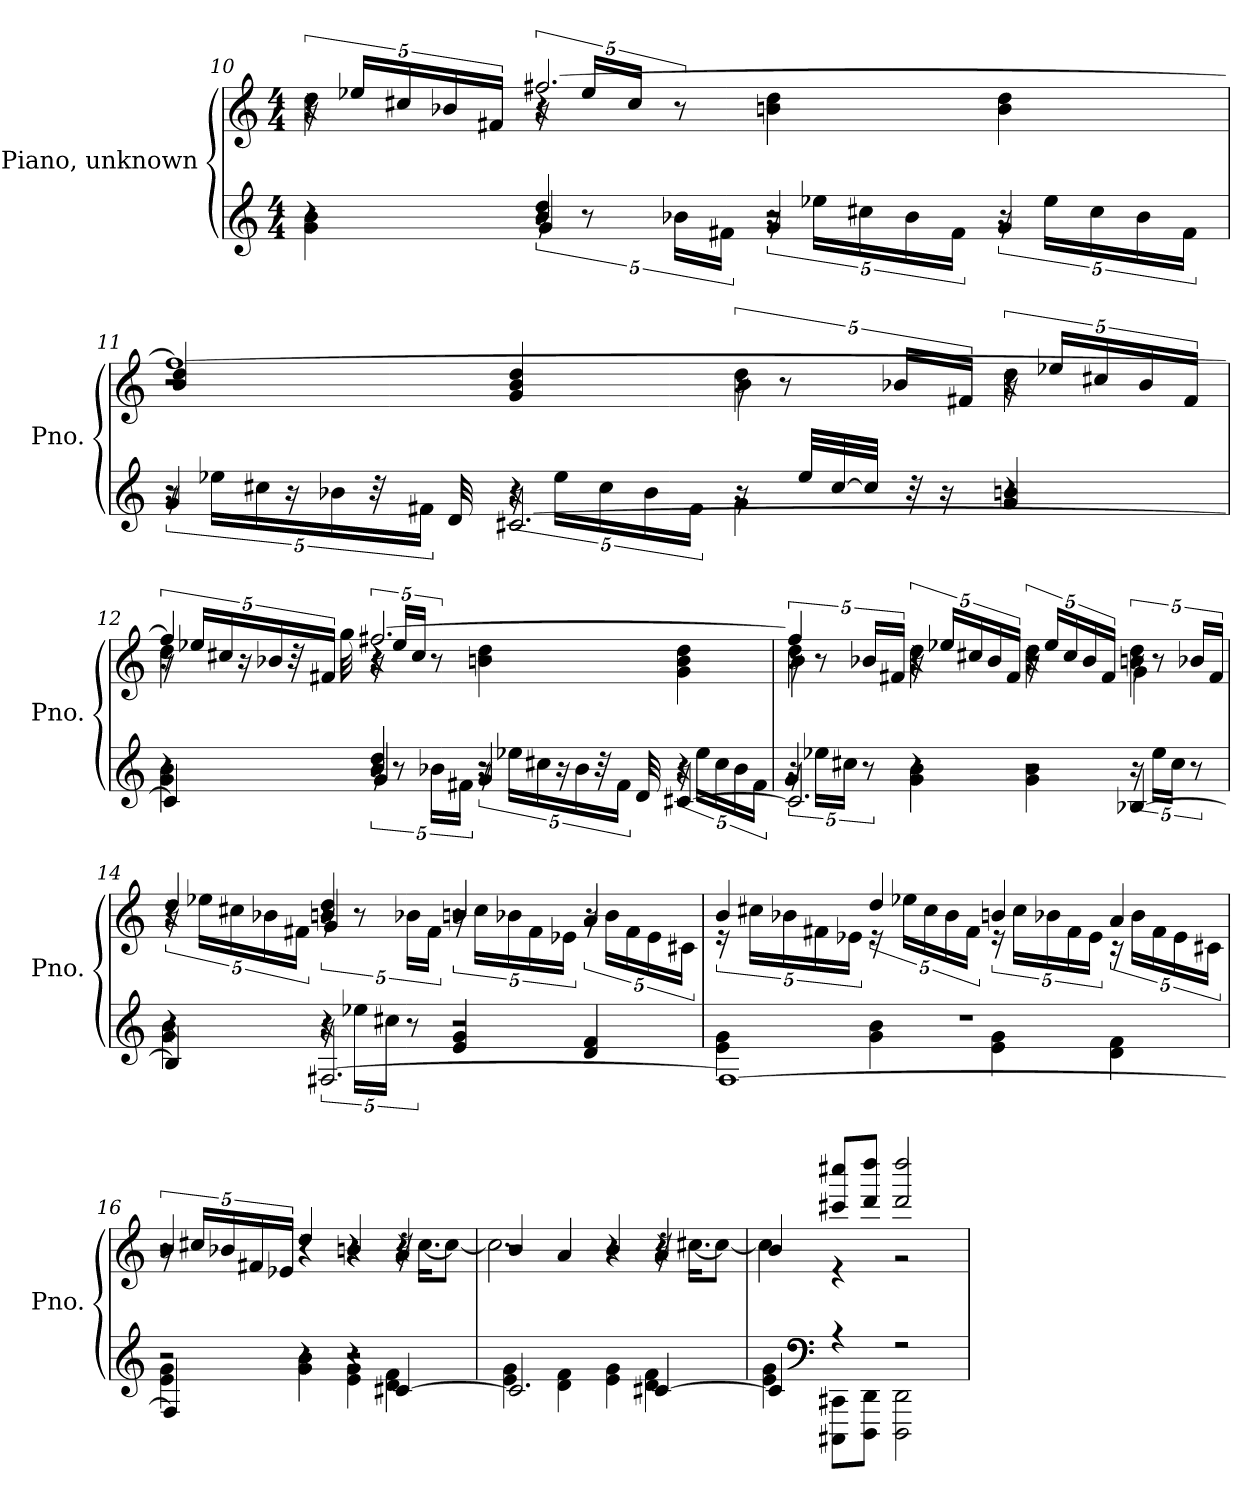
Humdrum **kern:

**kern	**kern
*part1	*part1
*staff2	*staff1
*I"Piano, unknown	*
*I'Pno.	*
!!LO:LB:g=z
*clefG2	*clefG2
*k[]	*k[]
*M4/4	*M4/4
=10	=10
*^	*^
*	*^	*	*^
4r	4g\ 4b\	4r	4r	4dd\	20r
.	.	.	.	.	20ee-X/LL
.	.	.	.	.	20cc#X/
.	.	.	.	.	20b-X/
.	.	.	.	.	20f#X/JJ
4b/ 4dd/	20r	4g/	[2.ff#X/	4r	20r
.	10r	.	.	.	20ee-/LL
.	.	.	.	.	20cc#/JJ
.	20b-X\LL	.	.	.	10r
.	20f#X\JJ	.	.	.	.
2r	20r	4g/	.	4bn\ 4dd\	2r
.	20ee-X\LL	.	.	.	.
.	20cc#X\	.	.	.	.
.	20b-\	.	.	.	.
.	20f#\JJ	.	.	.	.
.	20r	4g/	.	4b\ 4dd\	.
.	20ee-\LL	.	.	.	.
.	20cc#\	.	.	.	.
.	20b-\	.	.	.	.
.	20f#\JJ	.	.	.	.
!!LO:LB:g=z
=11	=11	=11	=11	=11	=11
*	*	*	*	*	*^
8r	20r	4g/	1ff#_	2r	4b/ 4dd/	2r
.	20ee-X\LL	.	.	.	.	.
.	20cc#X\	.	.	.	.	.
16r	.	.	.	.	.	.
.	20b-X\	.	.	.	.	.
32r	.	.	.	.	.	.
.	20f#X\JJ	.	.	.	.	.
32d/	.	.	.	.	.	.
4r	20r	[2.c#X/	.	.	4g/ 4b/ 4dd/	.
.	20ee-\LL	.	.	.	.	.
.	20cc#\	.	.	.	.	.
.	20b-\	.	.	.	.	.
.	20f#\JJ	.	.	.	.	.
16r	4g\	.	.	4dd\	20r	4b\
.	.	.	.	.	10r	.
32ee-/LLL	.	.	.	.	.	.
[32cc#/	.	.	.	.	.	.
32cc#/JJJ]	.	.	.	.	.	.
.	.	.	.	.	20b-X/LL	.
32r	.	.	.	.	.	.
16r	.	.	.	.	.	.
.	.	.	.	.	20f#X/JJ	.
4g/ 4bn/	4r	.	.	4dd\	20r	4r
.	.	.	.	.	20ee-X/LL	.
.	.	.	.	.	20cc#X/	.
.	.	.	.	.	20b-/	.
.	.	.	.	.	20f#/JJ	.
!!LO:LB:g=z	!!	!!	!!
=12	=12	=12	=12	=12	=12	=12
4r	4g\ 4b\	4c#/]	4ff#/]	8r	20r	4dd\
.	.	.	.	.	20ee-X/LL	.
.	.	.	.	.	20cc#X/	.
.	.	.	.	16r	.	.
.	.	.	.	.	20b-X/	.
.	.	.	.	32r	.	.
.	.	.	.	.	20f#X/JJ	.
.	.	.	.	32gg\	.	.
4b/ 4dd/	20r	4g/	[2.ff#X/	4r	20r	4r
.	10r	.	.	.	20ee-/LL	.
.	.	.	.	.	20cc#/JJ	.
.	20b-X\LL	.	.	.	10r	.
.	20f#X\JJ	.	.	.	.	.
8r	20r	4g/	.	4bn\ 4dd\	2r	2r
.	20ee-X\LL	.	.	.	.	.
.	20cc#X\	.	.	.	.	.
16r	.	.	.	.	.	.
.	20b-\	.	.	.	.	.
32r	.	.	.	.	.	.
.	20f#\JJ	.	.	.	.	.
32d/	.	.	.	.	.	.
[4c#X/	20r	4r	.	4g\ 4b\ 4dd\	.	.
.	20ee-\LL	.	.	.	.	.
.	20cc#\	.	.	.	.	.
.	20b-\	.	.	.	.	.
.	20f#\JJ	.	.	.	.	.
!!LO:PB:g=z	!!	!!	!!
=13	=13	=13	=13	=13	=13	=13
2.c#/]	20r	4g/	4ff#/]	4dd\	20r	4b\
.	20ee-X\LL	.	.	.	10r	.
.	20cc#X\JJ	.	.	.	.	.
.	10r	.	.	.	20b-X/LL	.
.	.	.	.	.	20f#X/JJ	.
.	4g\ 4b\	4r	4r	4dd\	20r	4r
.	.	.	.	.	20ee-X/LL	.
.	.	.	.	.	20cc#X/	.
.	.	.	.	.	20b-/	.
.	.	.	.	.	20f#/JJ	.
.	4g\ 4b\	2r	2r	4dd\	20r	4r
.	.	.	.	.	20ee-/LL	.
.	.	.	.	.	20cc#/	.
.	.	.	.	.	20b-/	.
.	.	.	.	.	20f#/JJ	.
[4B-X/	20r	.	.	4bn\ 4dd\	20r	4g\
.	20ee-\LL	.	.	.	10r	.
.	20cc#\JJ	.	.	.	.	.
.	10r	.	.	.	20b-X/LL	.
.	.	.	.	.	20f#/JJ	.
*	*	*	*	*	*v	*v
!!LO:LB:g=z
=14	=14	=14	=14	=14	=14
4B-/]	4g\ 4b\	4r	4dd/	20r	4r
.	.	.	.	20ee-X\LL	.
.	.	.	.	20cc#X\	.
.	.	.	.	20b-X\	.
.	.	.	.	20f#X\JJ	.
4r	20r	[2.F#X/	4bn/ 4dd/	20r	4g/
.	20ee-X\LL	.	.	10r	.
.	20cc#X\JJ	.	.	.	.
.	10r	.	.	20b-X\LL	.
.	.	.	.	20f#\JJ	.
4e/ 4g/	2r	.	4bn/	20r	2r
.	.	.	.	20cc#\LL	.
.	.	.	.	20b-X\	.
.	.	.	.	20f#\	.
.	.	.	.	20e-X\JJ	.
4d/ 4f/	.	.	4a/	20r	.
.	.	.	.	20b-\LL	.
.	.	.	.	20f#\	.
.	.	.	.	20e-\	.
.	.	.	.	20c#X\JJ	.
*	*	*	*	*v	*v
!!LO:LB:g=z
=15	=15	=15	=15	=15
1r	4e\ 4g\	1F#_	4b/	20r
.	.	.	.	20cc#X\LL
.	.	.	.	20b-X\
.	.	.	.	20f#X\
.	.	.	.	20e-X\JJ
.	4g\ 4b\	.	4dd/	20r
.	.	.	.	20ee-X\LL
.	.	.	.	20cc#\
.	.	.	.	20b-\
.	.	.	.	20f#\JJ
.	4e\ 4g\	.	4bn/	20r
.	.	.	.	20cc#\LL
.	.	.	.	20b-X\
.	.	.	.	20f#\
.	.	.	.	20e-\JJ
.	4d\ 4f\	.	4a/	20r
.	.	.	.	20b-\LL
.	.	.	.	20f#\
.	.	.	.	20e-\
.	.	.	.	20c#X\JJ
=16	=16	=16	=16	=16
*	*	*	*	*^
2r	4e\ 4g\	4F#/]	20r	2r	4b/
.	.	.	20cc#X/LL	.	.
.	.	.	20b-X/	.	.
.	.	.	20f#X/	.	.
.	.	.	20e-X/JJ	.	.
.	4g\ 4b\	4r	4dd/	.	4r
4r	4e\ 4g\	2r	4bn/	4r	4r
[4c#X/	4d\ 4f\	.	4r	32r	4a/
.	.	.	.	[16.cc#\KL	.
.	.	.	.	8cc#\J_	.
*	*v	*v	*	*	*
!!LO:LB:g=z	!!	!!
=17	=17	=17	=17	=17
2.c#/]	4e\ 4g\	4b/	2.cc#\]	2r
.	4d\ 4f\	4a/	.	.
.	4e\ 4g\	4b/	.	4r
[4c#X/	4d\ 4f\	4r	32r	4a/
.	.	.	[16.cc#X\KL	.
.	.	.	8cc#\J_	.
*	*	*	*v	*v
=18	=18	=18	=18
4c#/]	4e\ 4g\	4b/	4cc#\]
*clefF4	*	*	*
4r	8CCC#X\ 8CC#X\L	8ccc#X/ 8cccc#X/L	4r
.	8DDD\ 8DD\J	8ddd/ 8dddd/J	.
2r	2DDD\ 2DD\	2ddd/ 2dddd/	2r
*v	*v	*	*
*	*v	*v
=	=
*-	*-
